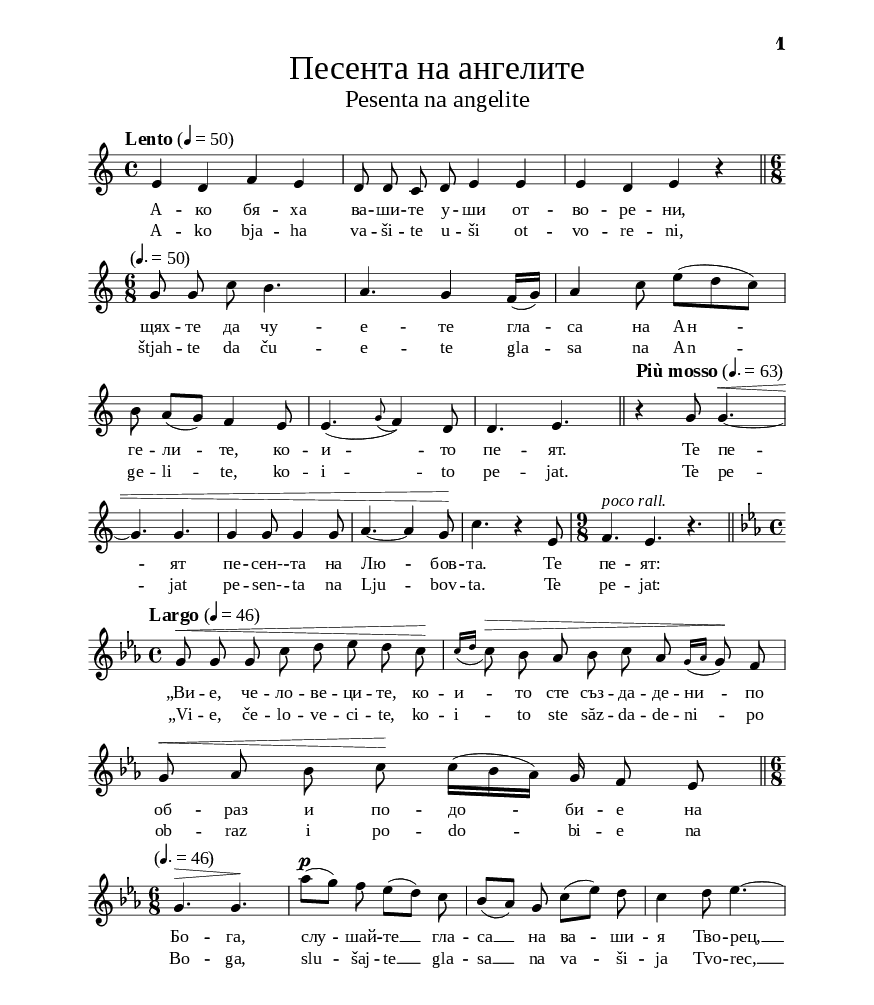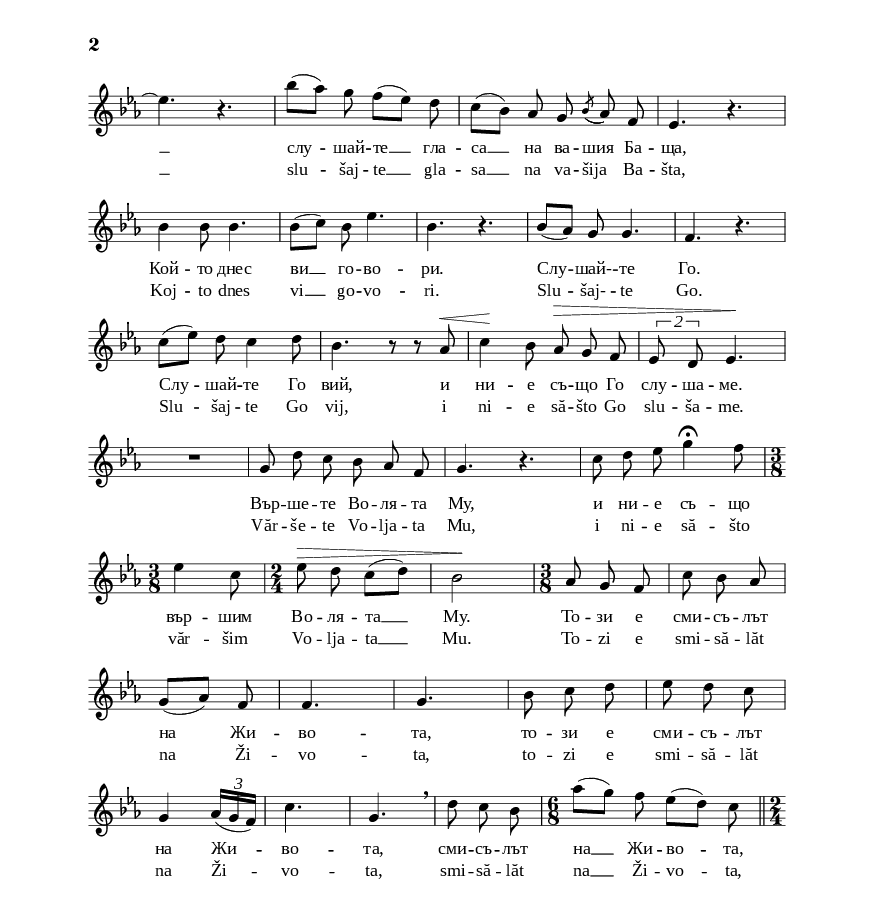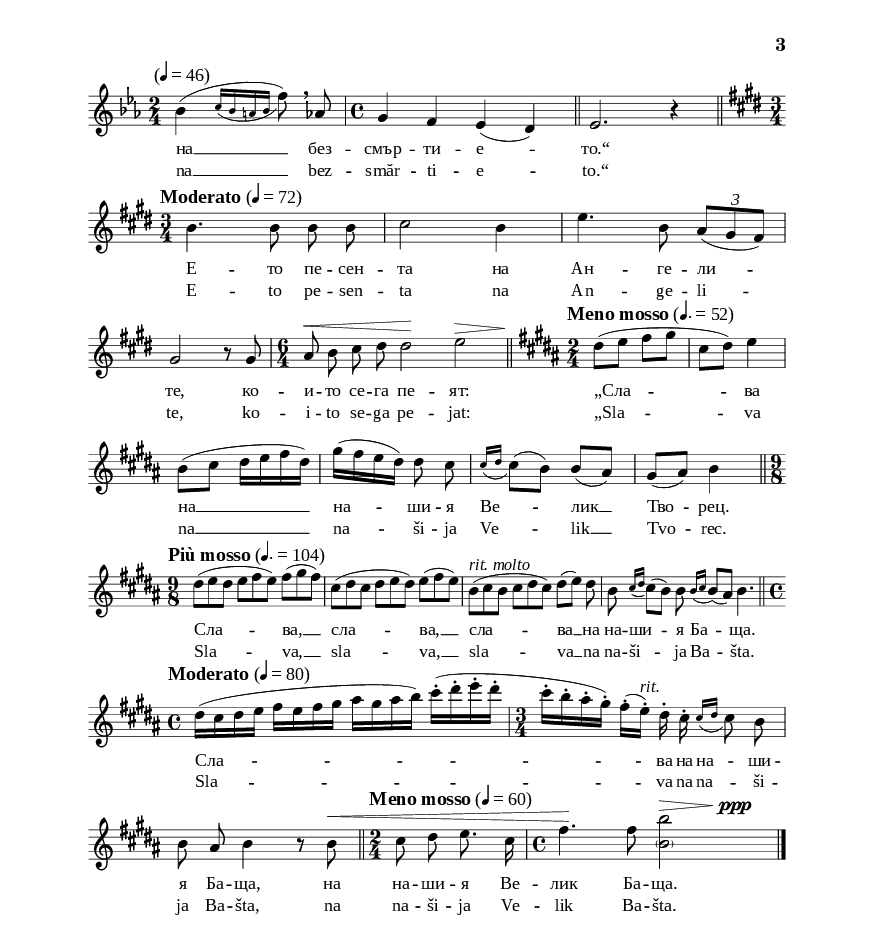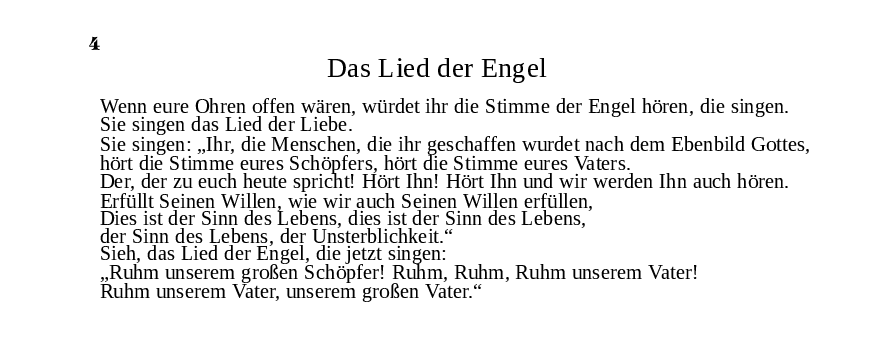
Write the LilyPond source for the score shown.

\version "2.24.2"

% include paper part and global functions
\include "include/globals.ily"

\bookpart {
  \label #'ref207
  \tocItem \markup "Песента на ангелите – Pesenta na angelite "
  \include "include/bookpart-paper.ily"
  \score {
    \include "include/score-layout.ily"

          \new Voice \absolute {
        \clef treble
        \key c \major
        \time 4/4
        \tempoFunc "Lento" 4 "50"
        \autoBeamOff
        \override Hairpin.to-barline = ##f
        \override Hairpin.after-line-breaking = ##t
        e'4  d'4  f'4  e'4 | % 2
        d'8  d'8  c'8  d'8  e'4
        e'4 | % 3
        e'4  d'4  e'4 r4 | \break % 4
        \time 6/8  | \bar"||" % 4
        \tempoFunc "" 4. "50"
        g'8  g'8 c''8 b'4.  | % 5
        a'4.  g'4  f'16 ( [  g'16 ) ] | % 6
        a'4 c''8 e''8 ( [ d''8
        c''8 ) ] |\break  % 7
        b'8  a'8 ( [  g'8 ) ]  f'4  e'8
        | % 8
        e'4. ( \appoggiatura {  g'8 }  f'4 )
        d'8 | % 9
        d'4.  e'4. \bar"||" |
        \tempoFunc "Più mosso" 4. "63"
        r4  g'8
        g'4. ~ ^\< |  \break % 11
        g'4.  g'4. | % 12
        g'4  g'8  g'4  g'8 | % 13
        a'4. ~  a'4  g'8 _\!  | % 14
        c''4.  r4  e'8 |  % 15
        \time 9/8  | % 15
        f'4. ^\markup{ \italic {poco rall.} }  e'4. r4. \bar
        "||" \break
        \key es \major \time 4/4 | % 16
        \tempoFunc "Largo" 4 "46"
        g'8 ^\<  g'8  g'8 c''8 d''8
        es''8 d''8 c''8 ^\! | % 17
        \grace {  c''16 ( [  d''16 ] } c''8 ) ^\>
        bes'8  as'8 bes'8 c''8
        as'8 \grace {  g'16 ( [  as'16 ] }  g'8 )
        ^\! f'8 | \break % 18
        g'8 ^\<  as'8 bes'8 c''8  ^\!
        c''16 ( [ bes'16  as'16 )  ] g'16
        f'8  es'8  \bar "||"
        \break | % 19
        \time 6/8  | % 19
        \tempoFunc "" 4. "46"
        g'4. ^\>  g'4.  ^\! |
        as''8 ( [ ^\p g''8 ) ] f''8
        es''8 ( [ d''8 ) ] c''8 | % 21
        bes'8 ( [  as'8 ) ]  g'8 c''8 ( [
        es''8 ) ] d''8 | % 22
        c''4 d''8 es''4. ~ \break | % 23
        es''4. r4. | % 24
        bes''8 ( [ as''8 ) ] g''8
        f''8 ( [ es''8 ) ] d''8 | % 25
        c''8 ( [ bes'8 ) ]  as'8  g'8
        \acciaccatura {  bes'8 ( }  as'8 )  f'8 | % 26
        es'4. r4. \break | % 27
        bes'4 bes'8 bes'4. | % 28
        bes'8 ( [ c''8 ) ] bes'8
        es''4. | % 29
        bes'4. r4. |
        bes'8 ( [  as'8 ) ]  g'8  g'4. | % 31
        f'4. r4. \break| % 32
        c''8 ( [ es''8 ) ] d''8 c''4
        d''8 | % 33
        bes'4. r8 r8  as'8 ^\< | % 34
        c''4 ^\! bes'8  as'8 ^\>  g'8
        f'8 | % 35
        \times 3/2  {
          es'8   d'8
        }
        es'4. ^\! \break | % 36
        R2. | % 37
        g'8 d''8 c''8 bes'8
        as'8  f'8 | % 38
        g'4. r4. | % 39
        c''8 d''8 es''8 g''4
        ^\fermata f''8 \break |
        \time 3/8  |
        es''4 c''8 | % 41
        \time 2/4  | % 41
        es''8 ^\> d''8 c''8 ( [ d''8
        ) ] | % 42
        bes'2 ^\! | % 43
        \time 3/8  | % 43
        as'8  g'8  f'8 | % 44
        c''8 bes'8  as'8 \break | % 45
        g'8 ( [  as'8 ) ]  f'8 | % 46
        f'4. | % 47
        g'4. | % 48
        bes'8 c''8 d''8 | % 49
        es''8 d''8 c''8 \break |
        g'4 \once \omit TupletBracket
        \times 2/3  {
          as'16 ( [  g'16  f'16 ) ]
        }
        | % 51
        c''4. | % 52
        g'4.  \breathe | % 53
        d''8 c''8 bes'8 | % 54
        \time 6/8  | % 54
        as''8 ( [ g''8 ) ] f''8 es''8
        ( [ d''8 ) ] c''8 \bar "||"
        \break | % 55
        \time 2/4  | % 55
        \tempoFunc "" 4 "46" | % 55
        bes'4 ( \acciaccatura {
          c''16 [bes'16 a'16
          bes'16 ]
        }
        f''8 )  \breathe as'8  | % 56
        \time 4/4  | % 56
        g'4  f'4  es'4 (  d'4 ) \bar "||"
        es'2. r4 \bar "||"
        \break | % 58
        \once \override Staff.KeyCancellation.break-visibility = #all-invisible
        \key e \major \time 3/4 | % 58
        \tempoFunc "Moderato" 4 "72"
        b'4. b'8 b'8 b'8 | % 59
        cis''2 b'4 |
        e''4. b'8 \once \omit TupletBracket
        \times 2/3  {
          a'8 ( [  gis'8  fis'8 ) ]
        }
        | \break % 61
        gis'2 r8  gis'8 | % 62
        \time 6/4  | % 62
        a'8 ^\< b'8 cis''8 dis''8
        dis''2 ^\!
        \once \override Hairpin.to-barline = ##t
        e''2 ^\> \bar "||"
        \key b \major \time 2/4 | % 63
        \tempoFunc "Meno mosso" 4. "52"
        dis''8 ( [ _\! e''8 ] fis''8 [
        gis''8 ] | % 64
        cis''8 [ dis''8 ) ] e''4 | \break % 65
        b'8 ( [ cis''8 ] dis''16 [
        e''16 fis''16 dis''16 ) ]  | % 66
        gis''16 ( [ fis''16 e''16
        dis''16 ) ] dis''8 cis''8 | % 67
        \grace {  cis''16 ( [  dis''16 ] } cis''8 )
        ( [ b'8 ) ]  b'8 ( [  ais'8 ) ] | % 68
        gis'8 ( [  ais'8 ) ] b'4 \bar "||" \break
        \time 9/8  | % 69
        \tempoFunc "Più mosso" 4. "104"
        dis''8 ( [  e''8
        dis''8 ] e''8 [
        fis''8 e''8 ) ] fis''8 ( [ gis''8
        fis''8 ) ]  |
        cis''8 ( [ dis''8 cis''8 ]
        dis''8 [ e''8 dis''8 ) ] e''8 ( [
        fis''8 e''8 ) ] | % 71
        b'8 ( [ ^\markup{ \italic {rit. molto} } cis''8
        b'8 ] cis''8 [ dis''8 cis''8
        ) ] dis''8 (  [e''8] ) dis''8  | % 72

        b'8  \acciaccatura { cis''16  [  dis''16 ] }
        cis''8 [( b'8 )]

        b'8  \acciaccatura { b'16 [  cis''16 ] }
        b'8 [( ais'8 )]

        b'4. \break | % 73
        \time 4/4  | \bar "||" % 73
        \tempoFunc "Moderato" 4 "80"
        dis''16 ( [ cis''16 dis''16
        e''16 ] fis''16 [ e''16 fis''16
        gis''16 ] ais''16 [ gis''16
        ais''16 b''16 ) ] cis'''16 ( -. [
        dis'''16 -. e'''16 -. dis'''16 -. ] | % 74
        \time 3/4  | % 74
        cis'''16 -. [ b''16 -. ais''16 -.
        gis''16 ) -. ] fis''16 ( -. [ e''16 )
        -. ] ^\markup{ \italic {rit.} } dis''16 -. cis''16
        -. \acciaccatura {  cis''16 [  dis''16 ] } cis''8
        b'8 \break | % 75
        b'8  ais'8 b'4 r8
        b'8^\<
        \tempoFunc "Meno mosso" 4 "60"
        \time 2/4  | \bar "||" % 76
        cis''8 dis''8 e''8. cis''16
        | % 77
        \time 4/4  | % 77
        fis''4. ^\! fis''8
        <\parenthesize b'
        b''>2 ^\>
        \once \override Score.BarLine.break-visibility = ##(#f #f #f)
        s^\ppp ^\! \bar "|."
      }

    \addlyrics {
        А
        -- ко бя -- ха ва -- ши -- те у -- ши
        от -- во -- ре -- ни, щях -- те да
        чу -- е -- те гла -- са на Ан
        --  ге -- ли -- те, ко -- и
        --  то пе -- ят. Те пе --
        ят пе -- "сен-" -- та на Лю -- бов
        -- та. Те пе -- ят: „Ви -- е, че --
        ло -- ве -- ци -- те, ко -- и --
        то сте съз -- да -- де -- ни --
        по об -- раз и по -- до --
        би -- е на Бо -- га, слу -- шай
        -- те __  гла -- са __  на ва --
        ши -- я Тво -- рец, __ слу --
        шай -- те __  гла -- са __  на ва
        -- шия Ба -- ща, Кой -- то днес
        ви __  го -- во -- ри. Слу -- "шай-"
        -- те Го. Слу -- шай -- те Го
        вий, и ни -- е съ -- що Го слу --
        ша -- ме. Вър -- ше -- те Во -- ля --
        та Му, и ни -- е съ -- що вър --
        шим Во -- ля -- та __  Му. То -- зи
        е сми -- съ -- лът на  Жи -- во
        -- та, то -- зи е сми -- съ -- лът
        на Жи --  во -- та, сми -- съ
        -- лът на __ Жи -- во -- та, на __
        без -- смър -- ти
        -- е -- то.“ Е -- то пе -- сен --
        та на Ан -- ге -- ли  --  те,
        ко -- и -- то се -- га пе -- ят:
        „Сла --     ва на __
        на --
        ши -- я   Ве -- лик __
        Тво -- рец. Сла --
        ва, __  сла --
        ва, __  сла --
        ва __     на на --  ши --
        я Ба -- ща. Сла -- "" -- "" --
        ва на   на -- ши -- я Ба
        -- ща, на на -- ши -- я Ве -- лик Ба
        -- ща.}
      
    \addlyrics {
        A
        -- ko bja -- ha va -- ši -- te u -- ši
        ot -- vo -- re -- ni, štjah -- te da
        ču -- e -- te gla -- sa na An
        --  ge -- li -- te, ko -- i
        --  to pe -- jat. Te pe --
        jat pe -- "sen-" -- ta na Lju -- bov
        -- ta. Te pe -- jat: „Vi -- e, če --
        lo -- ve -- ci -- te, ko -- i --
        to ste săz -- da -- de -- ni --
        po ob -- raz i po -- do --
        bi -- e na Bo -- ga, slu -- šaj
        -- te __  gla -- sa __  na va --
        ši -- ja Tvo -- rec, __ slu --
        šaj -- te __  gla -- sa __  na va
        -- šija Ba -- šta, Koj -- to dnes
        vi __  go -- vo -- ri. Slu -- "šaj-"
        -- te Go. Slu -- šaj -- te Go
        vij, i ni -- e să -- što Go slu --
        ša -- me. Văr -- še -- te Vo -- lja --
        ta Mu, i ni -- e să -- što văr --
        šim Vo -- lja -- ta __  Mu. To -- zi
        e smi -- să -- lăt na  Ži -- vo
        -- ta, to -- zi e smi -- să -- lăt
        na Ži --  vo -- ta, smi -- să
        -- lăt na __ Ži -- vo -- ta, na __
        bez -- smăr -- ti
        -- e -- to.“ E -- to pe -- sen --
        ta na An -- ge -- li  --  te,
        ko -- i -- to se -- ga pe -- jat:
        „Sla --     va na __
        na --
        ši -- ja   Ve -- lik __
        Tvo -- rec. Sla --
        va, __  sla --
        va, __  sla --
        va __     na na --  ši --
        ja Ba -- šta. Sla -- "" -- "" --
        va na   na -- ši -- ja Ba
        -- šta, na na -- ši -- ja Ve -- lik Ba
        -- šta.}

    \header {
      title = \titleFunc "Песента на ангелите" "Pesenta na angelite"
    }

    \midi{}

  } % score

 \pageBreak

  % include foreign translation(s) of the song
   \version "2.24.4"

\markup \fill-line { \fontsize #deTitleFontSize "Das Lied der Engel" }
\markup \null
\markup \null
\markup \abs-fontsize #10 {
 
  \override #`(baseline-skip . ,deCoupletBaselineSkip)

  \column {

 \line { " "Wenn eure Ohren offen wären, würdet ihr die Stimme der Engel hören, die singen. }

 \line { " "Sie singen das Lied der Liebe. }

 \line { " "Sie singen: „Ihr, die Menschen, die ihr geschaffen wurdet nach dem Ebenbild Gottes, }

 \line { " "hört die Stimme eures Schöpfers, hört die Stimme eures Vaters. }

 \line { " "Der, der zu euch heute spricht! Hört Ihn! Hört Ihn und wir werden Ihn auch hören. }

 \line { " "Erfüllt Seinen Willen, wie wir auch Seinen Willen erfüllen,
 }
 \line { " "Dies ist der Sinn des Lebens, dies ist der Sinn des Lebens, }

 \line { " "der Sinn des Lebens, der Unsterblichkeit.“ }

 \line { " "Sieh, das Lied der Engel, die jetzt singen: }

 \line { " "„Ruhm unserem großen Schöpfer! Ruhm, Ruhm, Ruhm unserem Vater! }

 \line { " "Ruhm unserem Vater, unserem großen Vater.“ }
  }
}


} % bookpart

% Più mosso
%
